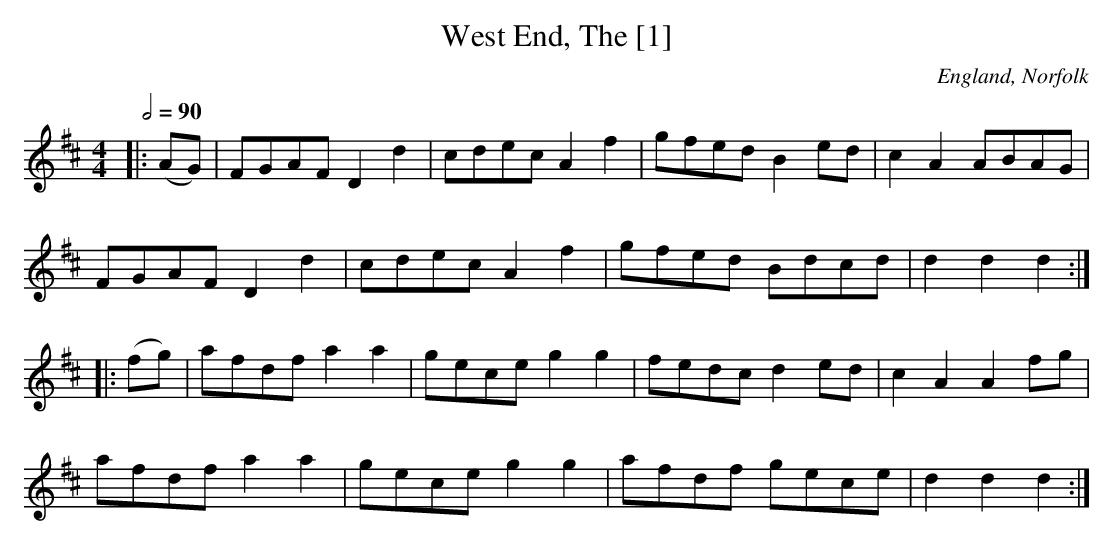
X:1
T:West End, The [1]
O:England, Norfolk
M:4/4
L:1/8
Q:2/4=90
K:D
|:(AG)|FGAF D2d2|cdec A2f2|gfed B2ed|c2A2 ABAG|
FGAF D2d2|cdec A2f2|gfed Bdcd|d2d2 d2:|
|:(fg)|afdf a2a2|gece g2g2|fedc d2ed|c2A2 A2fg|
afdf a2a2|gece g2g2|afdf gece|d2d2 d2:|]
